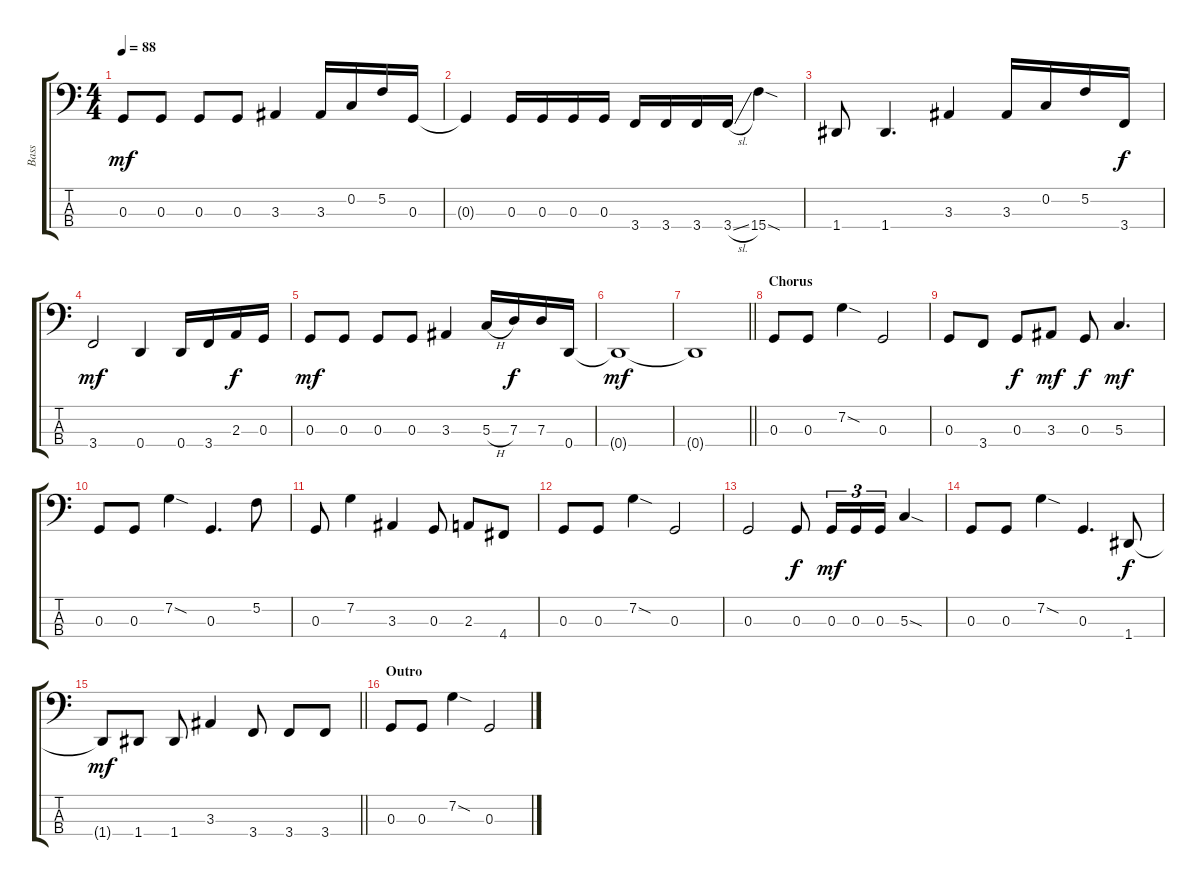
\track ("Bass" "Bass") {instrument electricbassfinger}
\staff {score tabs}
\tuning (F2 C2 G1 D1) {hide}
\ts (4 4)
\tempo 88
\clef f4
\ks c
0.3.8{dy mf} 0.3.8 0.3.8 0.3.8 3.3.4 3.3.16 0.2.16 5.2.16 0.3.16 |
0.3{t}.4 0.3.16 0.3.16 0.3.16 0.3.16 3.4.16 3.4.16 3.4.16 3.4{sl}.16 15.4{sod}.4 |
1.4.8 1.4.4{d} 3.3.4 3.3.16 0.2.16 5.2.16 3.4.16{dy f} |
3.4.2{dy mf} 0.4.4 0.4.16 3.4.16 2.3.16{dy f} 0.3.16 |
0.3.8{dy mf} 0.3.8 0.3.8 0.3.8 3.3.4 5.3{h}.16 7.3.16{dy f} 7.3.16 0.4.16 |
0.4{t}.1{dy mf} |
\barLineRight lightlight
0.4{t}.1 |
\section ("" "Chorus")
0.3.8 0.3.8 7.2{sod}.4 0.3.2 |
0.3.8 3.4.8 0.3.8{dy f} 3.3.8{dy mf} 0.3.8{dy f} 5.3.4{d dy mf} |
0.3.8 0.3.8 7.2{sod}.4 0.3.4{d} 5.2.8 |
0.3.8 7.2.4 3.3.4 0.3.8 2.3.8 4.4.8 |
0.3.8 0.3.8 7.2{sod}.4 0.3.2 |
0.3.2 0.3.8{dy f} 0.3.16{tu (3 2) dy mf} 0.3.16{tu (3 2)} 0.3.16{tu (3 2)} 5.3{sod}.4 |
0.3.8 0.3.8 7.2{sod}.4 0.3.4{d} 1.4.8{dy f} |
\barLineRight lightlight
1.4{t}.8{dy mf} 1.4.8 1.4.8 3.3.4 3.4.8 3.4.8 3.4.8 |
\section ("" "Outro")
0.3.8 0.3.8 7.2{sod}.4 0.3.2
